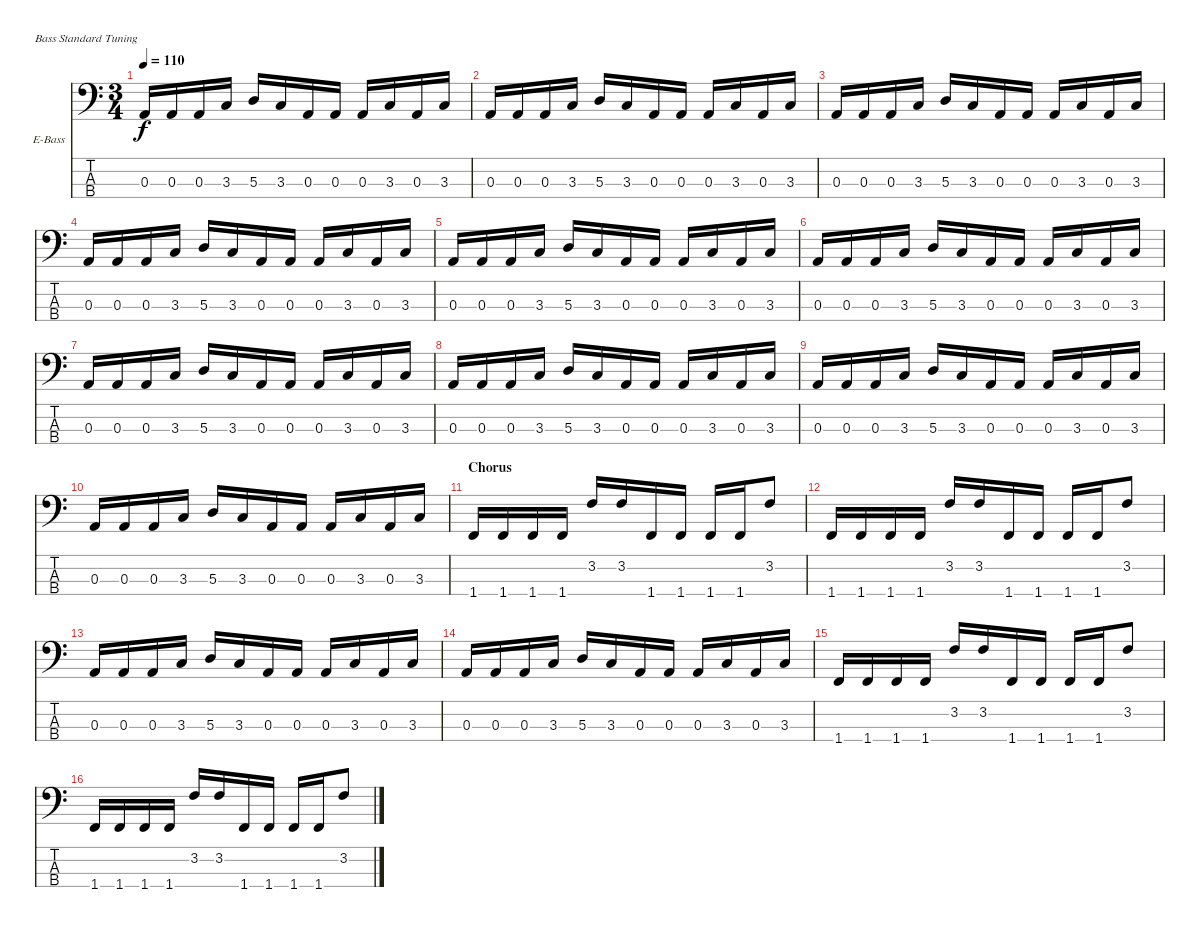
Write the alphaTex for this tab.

\defaultSystemsLayout 4
\bracketExtendMode nobrackets
\firstSystemTrackNameOrientation horizontal
\otherSystemsTrackNameOrientation horizontal
\track ("Electric Bass" "E-Bass") {instrument electricbassfinger}
\staff {score tabs}
\tuning (G2 D2 A1 E1)
\ts (3 4)
\tempo 110
\clef f4
\ks c
0.3.16{dy f} 0.3.16 0.3.16 3.3.16 5.3.16 3.3.16 0.3.16 0.3.16 0.3.16 3.3.16 0.3.16 3.3.16 |
0.3.16 0.3.16 0.3.16 3.3.16 5.3.16 3.3.16 0.3.16 0.3.16 0.3.16 3.3.16 0.3.16 3.3.16 |
0.3.16 0.3.16 0.3.16 3.3.16 5.3.16 3.3.16 0.3.16 0.3.16 0.3.16 3.3.16 0.3.16 3.3.16 |
0.3.16 0.3.16 0.3.16 3.3.16 5.3.16 3.3.16 0.3.16 0.3.16 0.3.16 3.3.16 0.3.16 3.3.16 |
0.3.16 0.3.16 0.3.16 3.3.16 5.3.16 3.3.16 0.3.16 0.3.16 0.3.16 3.3.16 0.3.16 3.3.16 |
0.3.16 0.3.16 0.3.16 3.3.16 5.3.16 3.3.16 0.3.16 0.3.16 0.3.16 3.3.16 0.3.16 3.3.16 |
0.3.16 0.3.16 0.3.16 3.3.16 5.3.16 3.3.16 0.3.16 0.3.16 0.3.16 3.3.16 0.3.16 3.3.16 |
0.3.16 0.3.16 0.3.16 3.3.16 5.3.16 3.3.16 0.3.16 0.3.16 0.3.16 3.3.16 0.3.16 3.3.16 |
0.3.16 0.3.16 0.3.16 3.3.16 5.3.16 3.3.16 0.3.16 0.3.16 0.3.16 3.3.16 0.3.16 3.3.16 |
0.3.16 0.3.16 0.3.16 3.3.16 5.3.16 3.3.16 0.3.16 0.3.16 0.3.16 3.3.16 0.3.16 3.3.16 |
\section ("" "Chorus")
1.4.16 1.4.16 1.4.16 1.4.16 3.2.16 3.2.16 1.4.16 1.4.16 1.4.16 1.4.16 3.2.8 |
1.4.16 1.4.16 1.4.16 1.4.16 3.2.16 3.2.16 1.4.16 1.4.16 1.4.16 1.4.16 3.2.8 |
0.3.16 0.3.16 0.3.16 3.3.16 5.3.16 3.3.16 0.3.16 0.3.16 0.3.16 3.3.16 0.3.16 3.3.16 |
0.3.16 0.3.16 0.3.16 3.3.16 5.3.16 3.3.16 0.3.16 0.3.16 0.3.16 3.3.16 0.3.16 3.3.16 |
1.4.16 1.4.16 1.4.16 1.4.16 3.2.16 3.2.16 1.4.16 1.4.16 1.4.16 1.4.16 3.2.8 |
1.4.16 1.4.16 1.4.16 1.4.16 3.2.16 3.2.16 1.4.16 1.4.16 1.4.16 1.4.16 3.2.8
